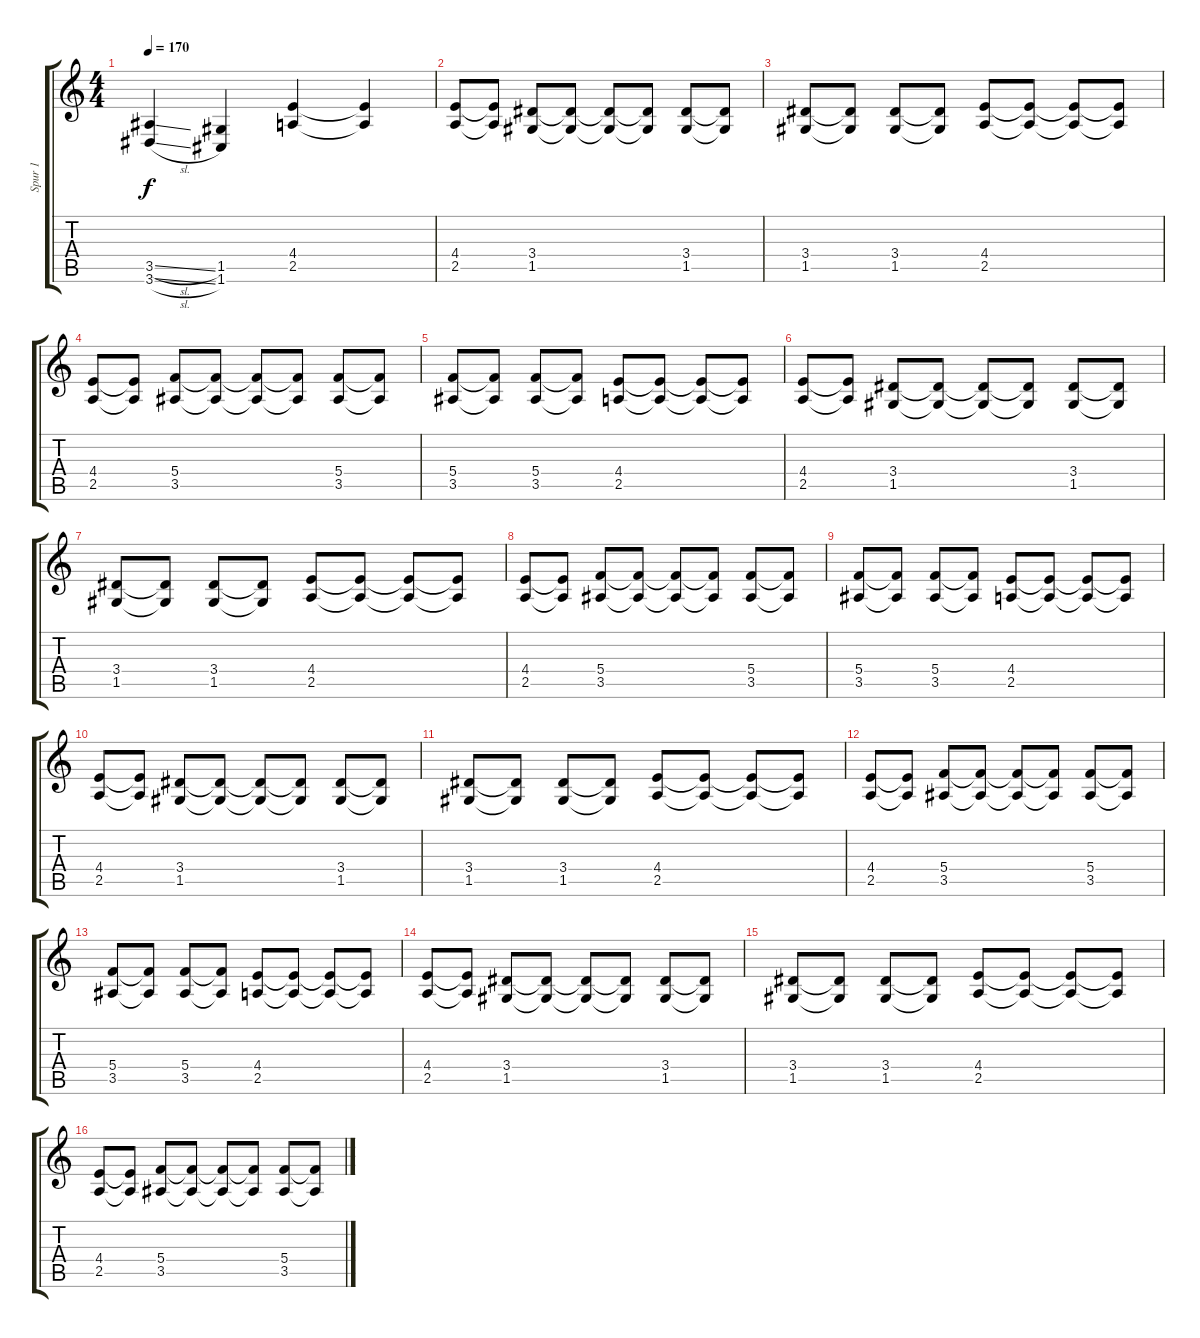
\track ("Spur 1" "Spur 1") {instrument distortionguitar}
\staff {score tabs}
\tuning (E4 C4 G3 C3 G2 C2) {hide}
\ts (4 4)
\tempo 170
\clef g2
\ks c
(3.5{sl} 3.6{sl}).4{dy f} (1.5 1.6).4 (4.4 2.5).4 (4.4{t} 2.5{t}).4 |
(4.4 2.5).8 (4.4{t} 2.5{t}).8 (3.4 1.5).8 (3.4{t} 1.5{t}).8 (3.4{t} 1.5{t}).8 (3.4{t} 1.5{t}).8 (3.4 1.5).8 (3.4{t} 1.5{t}).8 |
(3.4 1.5).8 (3.4{t} 1.5{t}).8 (3.4 1.5).8 (3.4{t} 1.5{t}).8 (4.4 2.5).8 (4.4{t} 2.5{t}).8 (4.4{t} 2.5{t}).8 (4.4{t} 2.5{t}).8 |
(4.4 2.5).8 (4.4{t} 2.5{t}).8 (5.4 3.5).8 (5.4{t} 3.5{t}).8 (5.4{t} 3.5{t}).8 (5.4{t} 3.5{t}).8 (5.4 3.5).8 (5.4{t} 3.5{t}).8 |
(5.4 3.5).8 (5.4{t} 3.5{t}).8 (5.4 3.5).8 (5.4{t} 3.5{t}).8 (4.4 2.5).8 (4.4{t} 2.5{t}).8 (4.4{t} 2.5{t}).8 (4.4{t} 2.5{t}).8 |
(4.4 2.5).8 (4.4{t} 2.5{t}).8 (3.4 1.5).8 (3.4{t} 1.5{t}).8 (3.4{t} 1.5{t}).8 (3.4{t} 1.5{t}).8 (3.4 1.5).8 (3.4{t} 1.5{t}).8 |
(3.4 1.5).8 (3.4{t} 1.5{t}).8 (3.4 1.5).8 (3.4{t} 1.5{t}).8 (4.4 2.5).8 (4.4{t} 2.5{t}).8 (4.4{t} 2.5{t}).8 (4.4{t} 2.5{t}).8 |
(4.4 2.5).8 (4.4{t} 2.5{t}).8 (5.4 3.5).8 (5.4{t} 3.5{t}).8 (5.4{t} 3.5{t}).8 (5.4{t} 3.5{t}).8 (5.4 3.5).8 (5.4{t} 3.5{t}).8 |
(5.4 3.5).8 (5.4{t} 3.5{t}).8 (5.4 3.5).8 (5.4{t} 3.5{t}).8 (4.4 2.5).8 (4.4{t} 2.5{t}).8 (4.4{t} 2.5{t}).8 (4.4{t} 2.5{t}).8 |
(4.4 2.5).8 (4.4{t} 2.5{t}).8 (3.4 1.5).8 (3.4{t} 1.5{t}).8 (3.4{t} 1.5{t}).8 (3.4{t} 1.5{t}).8 (3.4 1.5).8 (3.4{t} 1.5{t}).8 |
(3.4 1.5).8 (3.4{t} 1.5{t}).8 (3.4 1.5).8 (3.4{t} 1.5{t}).8 (4.4 2.5).8 (4.4{t} 2.5{t}).8 (4.4{t} 2.5{t}).8 (4.4{t} 2.5{t}).8 |
(4.4 2.5).8 (4.4{t} 2.5{t}).8 (5.4 3.5).8 (5.4{t} 3.5{t}).8 (5.4{t} 3.5{t}).8 (5.4{t} 3.5{t}).8 (5.4 3.5).8 (5.4{t} 3.5{t}).8 |
(5.4 3.5).8 (5.4{t} 3.5{t}).8 (5.4 3.5).8 (5.4{t} 3.5{t}).8 (4.4 2.5).8 (4.4{t} 2.5{t}).8 (4.4{t} 2.5{t}).8 (4.4{t} 2.5{t}).8 |
(4.4 2.5).8 (4.4{t} 2.5{t}).8 (3.4 1.5).8 (3.4{t} 1.5{t}).8 (3.4{t} 1.5{t}).8 (3.4{t} 1.5{t}).8 (3.4 1.5).8 (3.4{t} 1.5{t}).8 |
(3.4 1.5).8 (3.4{t} 1.5{t}).8 (3.4 1.5).8 (3.4{t} 1.5{t}).8 (4.4 2.5).8 (4.4{t} 2.5{t}).8 (4.4{t} 2.5{t}).8 (4.4{t} 2.5{t}).8 |
(4.4 2.5).8 (4.4{t} 2.5{t}).8 (5.4 3.5).8 (5.4{t} 3.5{t}).8 (5.4{t} 3.5{t}).8 (5.4{t} 3.5{t}).8 (5.4 3.5).8 (5.4{t} 3.5{t}).8
